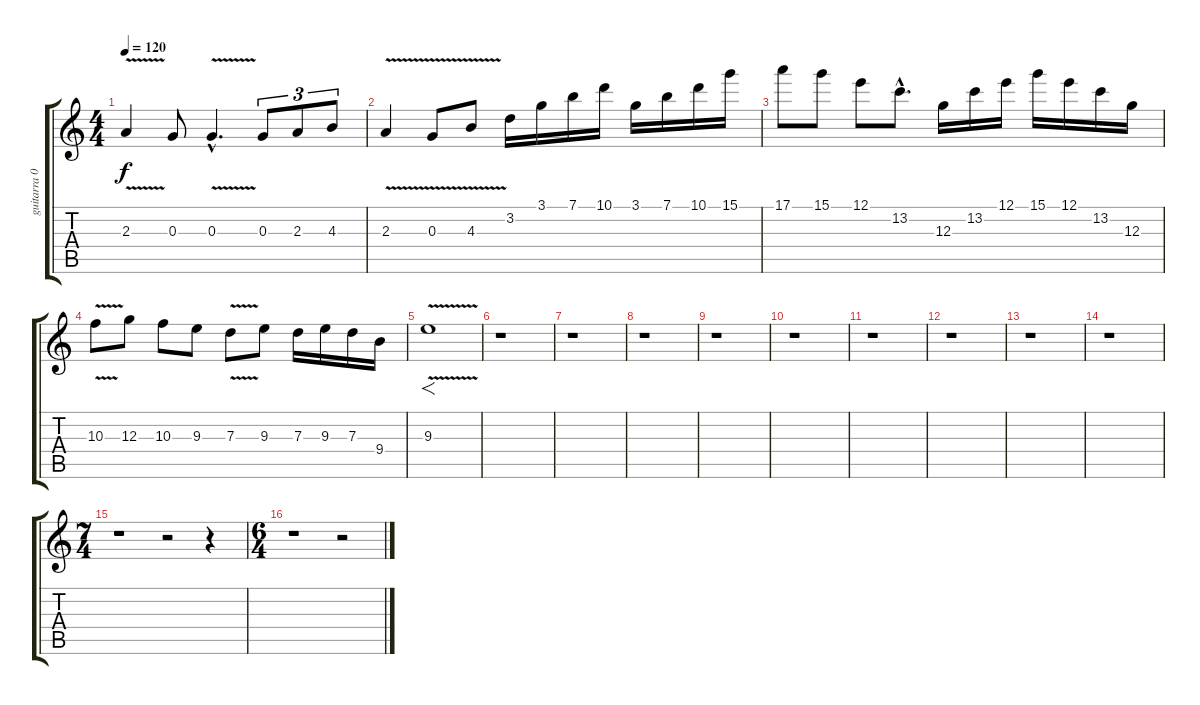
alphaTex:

\track ("guitarra 01" "guitarra 0") {instrument electricguitarclean}
\staff {score tabs}
\tuning (E4 B3 G3 D3 A2 E2) {hide}
\ts (4 4)
\tempo 120
\clef g2
\ks c
2.3{v}.4{dy f} 0.3.8 0.3{v hac}.4{d} 0.3.8{tu (3 2)} 2.3.8{tu (3 2)} 4.3.8{tu (3 2)} |
2.3{v}.4 0.3{v}.8 4.3{v}.8 3.2.16 3.1.16 7.1.16 10.1.16 3.1.16 7.1.16 10.1.16 15.1.16 |
17.1.8 15.1.8 12.1.8 13.2{hac}.8{d} 12.3.16 13.2.16 12.1.16 15.1.16 12.1.16 13.2.16 12.3.16 |
10.3{v}.8 12.3.8 10.3.8 9.3.8 7.3{v}.8 9.3.8 7.3.16 9.3.16 7.3.16 9.4.16 |
9.3{v}.1{f volume 16 instrument guitarharmonics} |
r.1 |
r.1 |
r.1 |
r.1 |
r.1 |
r.1 |
r.1 |
r.1 |
r.1 |
\ts (7 4)
r.1 r.2 r.4 |
\ts (6 4)
r.1 r.2
